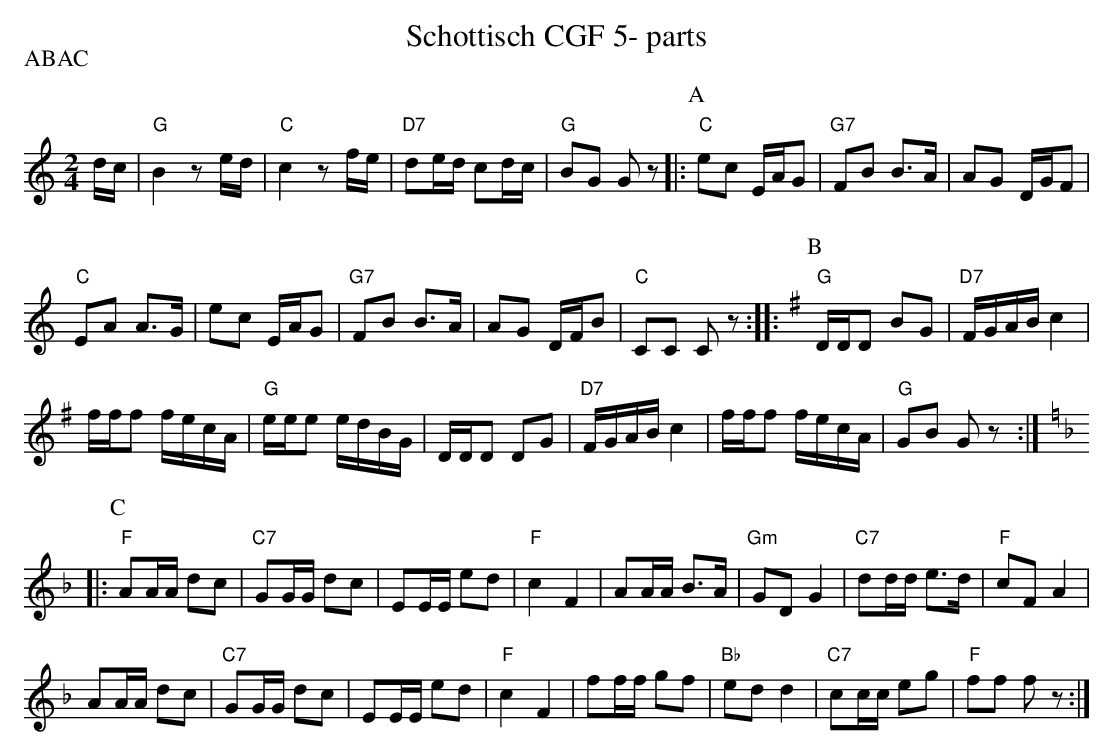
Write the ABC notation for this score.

X:1
T:Schottisch CGF 5- parts
M:2/4
L:1/16
P:ABAC
K:Cmaj%%MIDI gchordon
dc | "G"B4 z2ed | "C"c4z2 fe | "D7"d2ed c2dc | "G"B2G2 G2z2 |:[P:A] "C"e2c2 EAG2 | "G7"F2B2 B3A | A2G2 DGF2 |
"C"E2A2 A3G | e2c2 EAG2 | "G7"F2B2 B3A | A2G2 DFB2 | "C"C2C2 C2z2 :: [K:Gmaj][P:B] "G"DDD2 B2G2 | "D7"FGAB c4 |
fff2 fecA | "G"eee2 edBG | DDD2 D2G2 | "D7"FGAB c4 | fff2 fecA | "G"G2B2 G2z2 :: [K:Fmaj]
[P:C] "F"A2AA d2c2 | "C7"G2GG d2c2 | E2EE e2d2 | "F"c4F4 | A2AA B3A | "Gm"G2D2 G4 | "C7"d2dd e3d | "F"c2F2 A4 |
A2AA d2c2 | "C7"G2GG d2c2 | E2EE e2d2 | "F"c4F4 | f2ff g2f2 | "Bb"e2d2 d4 | "C7"c2cc e2g2 | "F"f2f2 f2z2 :|
